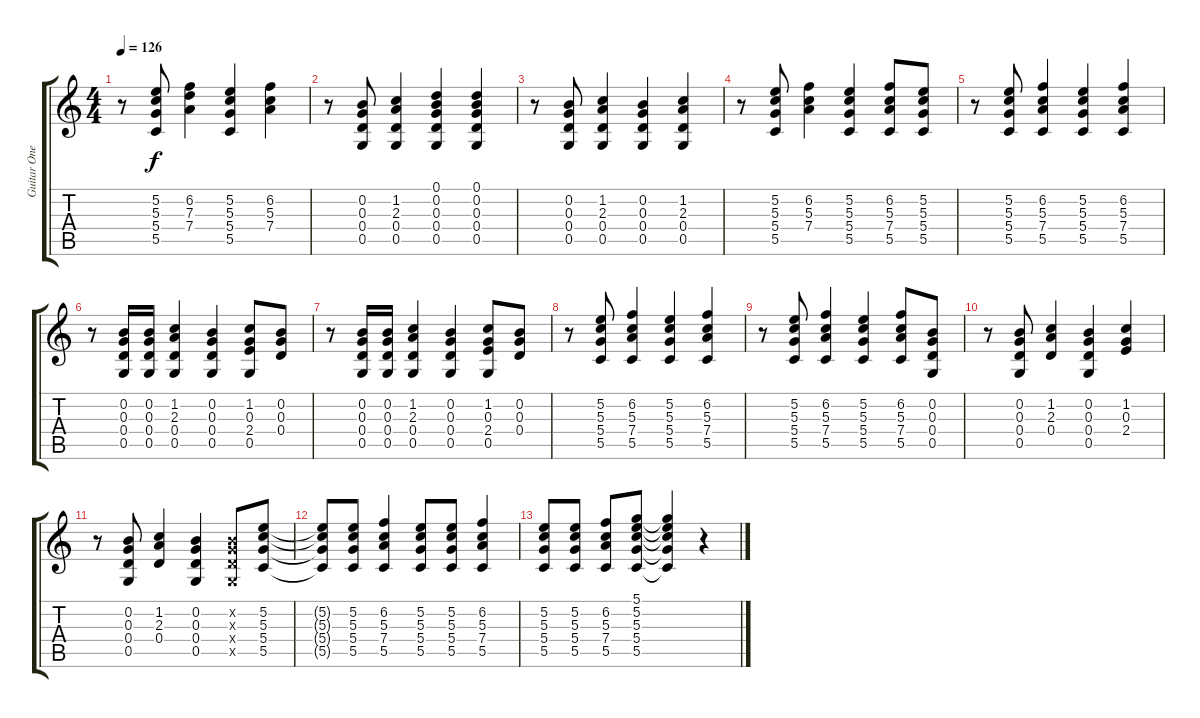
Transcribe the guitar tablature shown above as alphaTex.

\track ("Guitar One" "Guitar One") {instrument distortionguitar}
\staff {score tabs}
\tuning (D4 B3 G3 D3 G2 D2) {hide}
\ts (4 4)
\tempo 126
\clef g2
\ks c
r.8{dy f} (5.2 5.3 5.4 5.5).8 (6.2 7.3 7.4).4 (5.2 5.3 5.4 5.5).4 (6.2 5.3 7.4).4 |
r.8 (0.2 0.3 0.4 0.5).8 (1.2 2.3 0.4 0.5).4 (0.1 0.2 0.3 0.4 0.5).4 (0.1 0.2 0.3 0.4 0.5).4 |
r.8 (0.2 0.3 0.4 0.5).8 (1.2 2.3 0.4 0.5).4 (0.2 0.3 0.4 0.5).4 (1.2 2.3 0.4 0.5).4 |
r.8 (5.2 5.3 5.4 5.5).8 (6.2 5.3 7.4).4 (5.2 5.3 5.4 5.5).4 (6.2 5.3 7.4 5.5).8 (5.2 5.3 5.4 5.5).8 |
r.8 (5.2 5.3 5.4 5.5).8 (6.2 5.3 7.4 5.5).4 (5.2 5.3 5.4 5.5).4 (6.2 5.3 7.4 5.5).4 |
r.8 (0.2 0.3 0.4 0.5).16 (0.2 0.3 0.4 0.5).16 (1.2 2.3 0.4 0.5).4 (0.2 0.3 0.4 0.5).4 (1.2 0.3 2.4 0.5).8 (0.2 0.3 0.4).8 |
r.8 (0.2 0.3 0.4 0.5).16 (0.2 0.3 0.4 0.5).16 (1.2 2.3 0.4 0.5).4 (0.2 0.3 0.4 0.5).4 (1.2 0.3 2.4 0.5).8 (0.2 0.3 0.4).8 |
r.8 (5.2 5.3 5.4 5.5).8 (6.2 5.3 7.4 5.5).4 (5.2 5.3 5.4 5.5).4 (6.2 5.3 7.4 5.5).4 |
r.8 (5.2 5.3 5.4 5.5).8 (6.2 5.3 7.4 5.5).4 (5.2 5.3 5.4 5.5).4 (6.2 5.3 7.4 5.5).8 (0.2 0.3 0.4 0.5).8 |
r.8 (0.2 0.3 0.4 0.5).8 (1.2 2.3 0.4).4 (0.2 0.3 0.4 0.5).4 (1.2 0.3 2.4).4 |
r.8 (0.2 0.3 0.4 0.5).8 (1.2 2.3 0.4).4 (0.2 0.3 0.4 0.5).4 (0.2{x} 0.3{x} 0.4{x} 0.5{x}).8 (5.2 5.3 5.4 5.5).8 |
(5.2{t} 5.3{t} 5.4{t} 5.5{t}).8 (5.2 5.3 5.4 5.5).8 (6.2 5.3 7.4 5.5).4 (5.2 5.3 5.4 5.5).8 (5.2 5.3 5.4 5.5).8 (6.2 5.3 7.4 5.5).4 |
(5.2 5.3 5.4 5.5).8 (5.2 5.3 5.4 5.5).8 (6.2 5.3 7.4 5.5).8 (5.1 5.2 5.3 5.4 5.5).8 (5.1{t} 5.2{t} 5.3{t} 5.4{t} 5.5{t}).4 r.4
